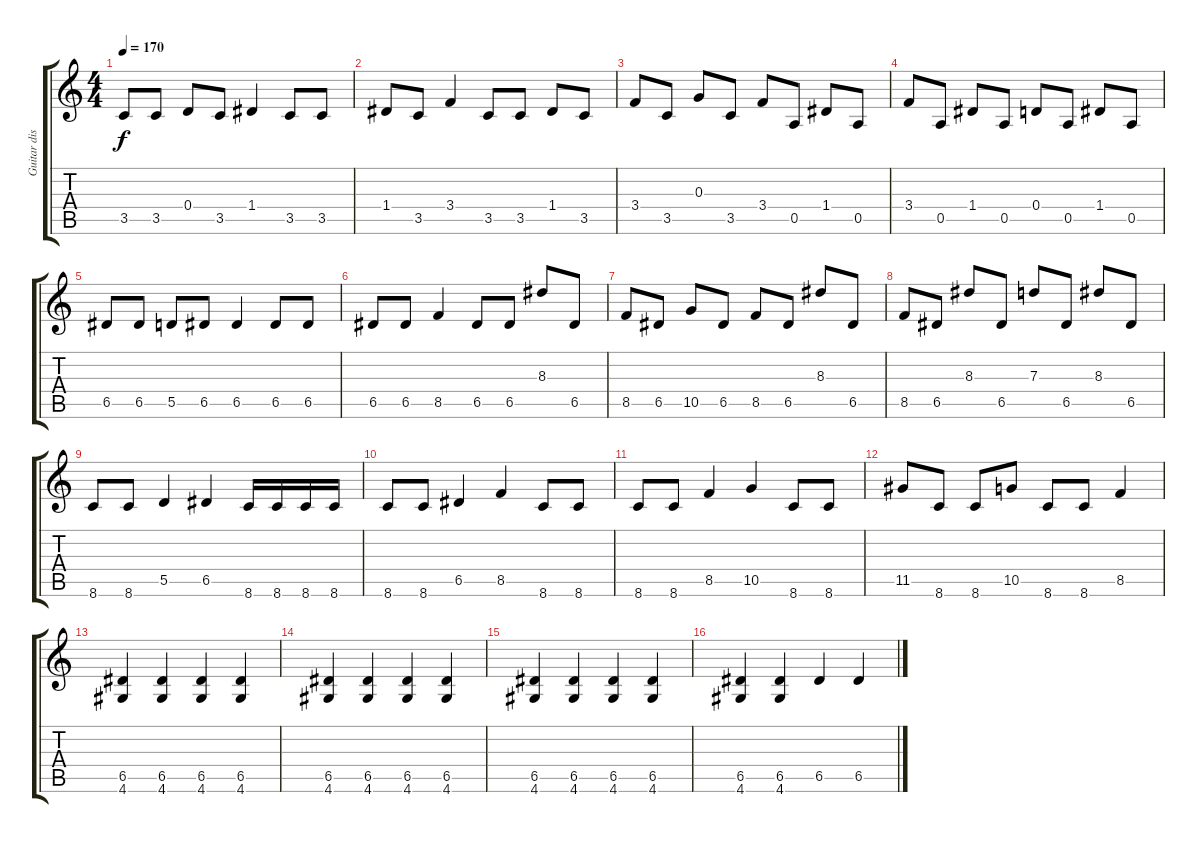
\track ("Guitar dist 1" "Guitar dis") {instrument distortionguitar}
\staff {score tabs}
\tuning (E4 B3 G3 D3 A2 E2) {hide}
\ts (4 4)
\tempo 170
\clef g2
\ks c
3.5.8{dy f} 3.5.8 0.4.8 3.5.8 1.4.4 3.5.8 3.5.8 |
1.4.8 3.5.8 3.4.4 3.5.8 3.5.8 1.4.8 3.5.8 |
3.4.8 3.5.8 0.3.8 3.5.8 3.4.8 0.5.8 1.4.8 0.5.8 |
3.4.8 0.5.8 1.4.8 0.5.8 0.4.8 0.5.8 1.4.8 0.5.8 |
6.5.8 6.5.8 5.5.8 6.5.8 6.5.4 6.5.8 6.5.8 |
6.5.8 6.5.8 8.5.4 6.5.8 6.5.8 8.3.8 6.5.8 |
8.5.8 6.5.8 10.5.8 6.5.8 8.5.8 6.5.8 8.3.8 6.5.8 |
8.5.8 6.5.8 8.3.8 6.5.8 7.3.8 6.5.8 8.3.8 6.5.8 |
8.6.8 8.6.8 5.5.4 6.5.4 8.6.16 8.6.16 8.6.16 8.6.16 |
8.6.8 8.6.8 6.5.4 8.5.4 8.6.8 8.6.8 |
8.6.8 8.6.8 8.5.4 10.5.4 8.6.8 8.6.8 |
11.5.8 8.6.8 8.6.8 10.5.8 8.6.8 8.6.8 8.5.4 |
(6.5 4.6).4 (6.5 4.6).4 (6.5 4.6).4 (6.5 4.6).4 |
(6.5 4.6).4 (6.5 4.6).4 (6.5 4.6).4 (6.5 4.6).4 |
(6.5 4.6).4 (6.5 4.6).4 (6.5 4.6).4 (6.5 4.6).4 |
(6.5 4.6).4 (6.5 4.6).4 6.5.4 6.5.4
